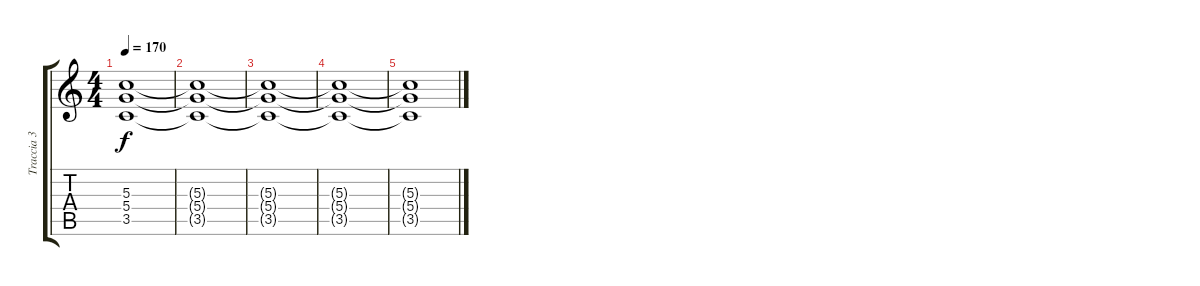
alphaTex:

\track ("Traccia 3" "Traccia 3") {instrument distortionguitar}
\staff {score tabs}
\tuning (E4 B3 G3 D3 A2 E2) {hide}
\ts (4 4)
\tempo 170
\clef g2
\ks c
(5.3 5.4 3.5).1{dy f} |
(5.3{t} 5.4{t} 3.5{t}).1{volume 12} |
(5.3{t} 5.4{t} 3.5{t}).1{volume 10} |
(5.3{t} 5.4{t} 3.5{t}).1{volume 7} |
(5.3{t} 5.4{t} 3.5{t}).1{volume 3}
